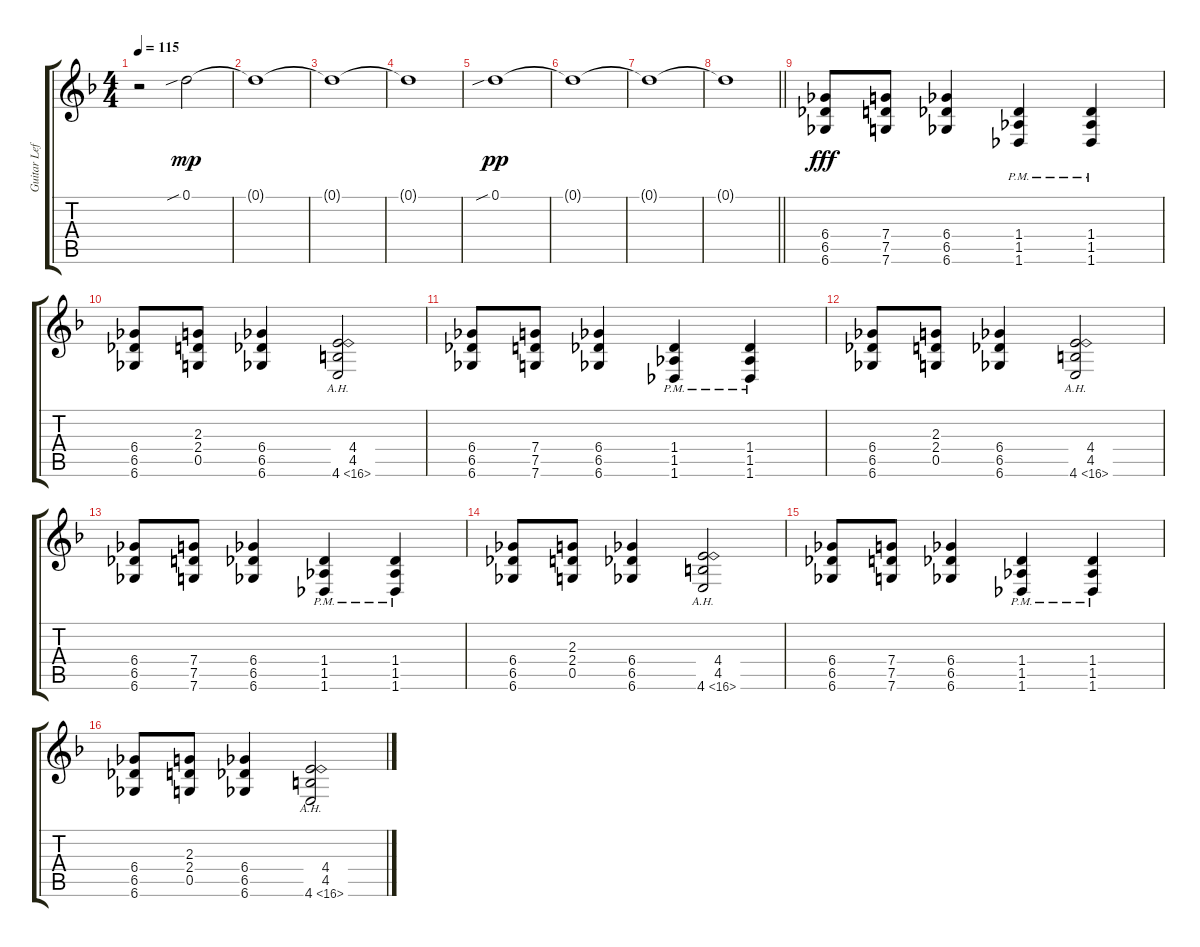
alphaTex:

\track ("Guitar Left" "Guitar Lef") {instrument distortionguitar}
\staff {score tabs}
\tuning (D4 A3 F3 C3 G2 C2) {hide}
\ts (4 4)
\tempo 115
\clef g2
\ks f
r.2{dy mp instrument distortionguitar} 0.1{sib}.2 |
0.1{t}.1 |
0.1{t}.1 |
0.1{t}.1 |
0.1{sib}.1{dy pp} |
0.1{t}.1 |
0.1{t}.1 |
\barLineRight lightlight
0.1{t}.1 |
(6.4 6.5 6.6).8{dy fff} (7.4 7.5 7.6).8 (6.4 6.5 6.6).4 (1.4{pm} 1.5{pm} 1.6{pm}).4 (1.4{pm} 1.5{pm} 1.6{pm}).4 |
(6.4 6.5 6.6).8 (2.3 2.4 0.5).8 (6.4 6.5 6.6).4 (4.4 4.5 4.6{ah 12}).2 |
(6.4 6.5 6.6).8 (7.4 7.5 7.6).8 (6.4 6.5 6.6).4 (1.4{pm} 1.5{pm} 1.6{pm}).4 (1.4{pm} 1.5{pm} 1.6{pm}).4 |
(6.4 6.5 6.6).8 (2.3 2.4 0.5).8 (6.4 6.5 6.6).4 (4.4 4.5 4.6{ah 12}).2 |
(6.4 6.5 6.6).8 (7.4 7.5 7.6).8 (6.4 6.5 6.6).4 (1.4{pm} 1.5{pm} 1.6{pm}).4 (1.4{pm} 1.5{pm} 1.6{pm}).4 |
(6.4 6.5 6.6).8 (2.3 2.4 0.5).8 (6.4 6.5 6.6).4 (4.4 4.5 4.6{ah 12}).2 |
(6.4 6.5 6.6).8 (7.4 7.5 7.6).8 (6.4 6.5 6.6).4 (1.4{pm} 1.5{pm} 1.6{pm}).4 (1.4{pm} 1.5{pm} 1.6{pm}).4 |
(6.4 6.5 6.6).8 (2.3 2.4 0.5).8 (6.4 6.5 6.6).4 (4.4 4.5 4.6{ah 12}).2
